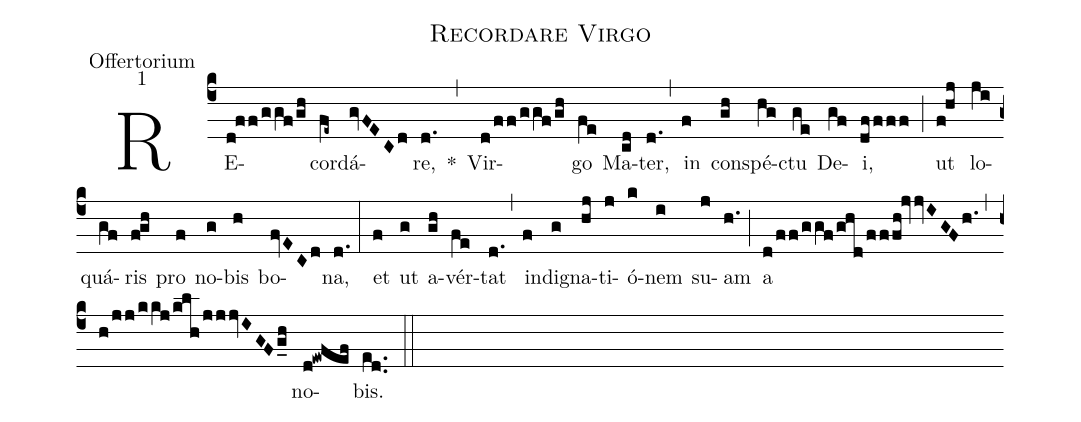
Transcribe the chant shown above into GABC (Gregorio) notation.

name:Recordare Virgo;
office-part:Offertorium;
mode:1;
%%
(c4) RE(d!ff/ggf/gh)cor(fe~)dá(gvFECd)re,(d.) *(,) Vir(d/ff/ggf/gh)go(fe) Ma(cd)ter,(d.) (,) in(f) con(gh)spé(hg)ctu(ge) De(gf)i,(dffff) (;) ut(f!hj) lo(ji)quá(gf)ris(f!gh) pro(f) no(g)bis(h) bo(fvECd)na,(d.) (:) et(f) ut(g) a(gh)vér(fe)tat(d.) (,) in(f)di(g)gna(hj)ti(j)ó(k)nem(i) su(j)am(h.) (;) a(d/ff/ggf/ghd/fffh!jvvIGFh.) (,) (h/jj/kkj/klh/jjjvIGFg_h) no(d!ewfef)b{i}s. (ed..::)
